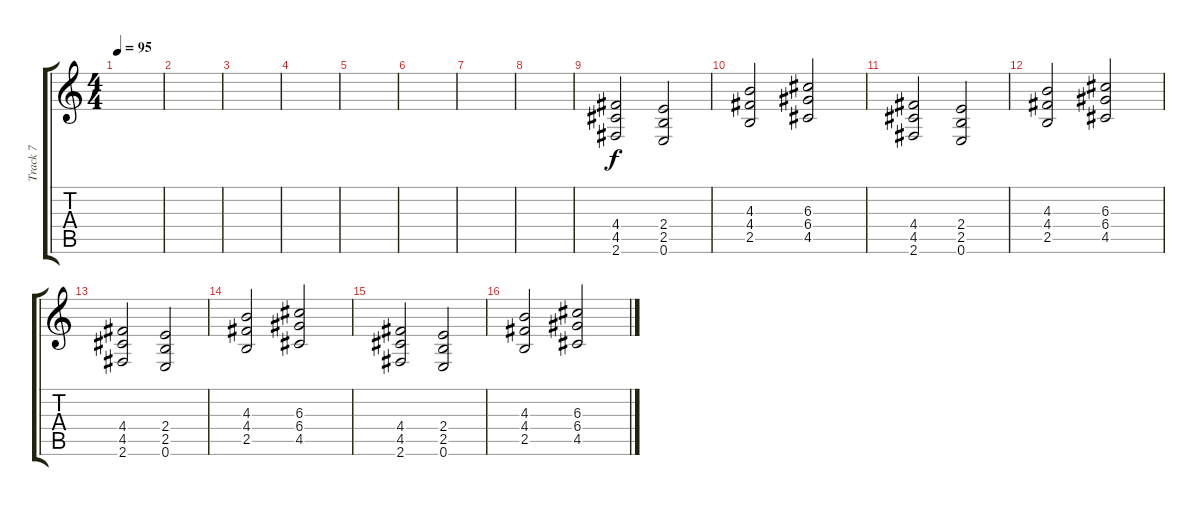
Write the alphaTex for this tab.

\track ("Track 7" "Track 7") {instrument distortionguitar}
\staff {score tabs}
\tuning (E4 B3 G3 D3 A2 E2) {hide}
\ts (4 4)
\tempo 95
\clef g2
\ks c
|
|
|
|
|
|
|
|
(4.4 4.5 2.6).2 (2.4 2.5 0.6).2 |
(4.3 4.4 2.5).2 (6.3 6.4 4.5).2 |
(4.4 4.5 2.6).2 (2.4 2.5 0.6).2 |
(4.3 4.4 2.5).2 (6.3 6.4 4.5).2 |
(4.4 4.5 2.6).2 (2.4 2.5 0.6).2 |
(4.3 4.4 2.5).2 (6.3 6.4 4.5).2 |
(4.4 4.5 2.6).2 (2.4 2.5 0.6).2 |
(4.3 4.4 2.5).2 (6.3 6.4 4.5).2
